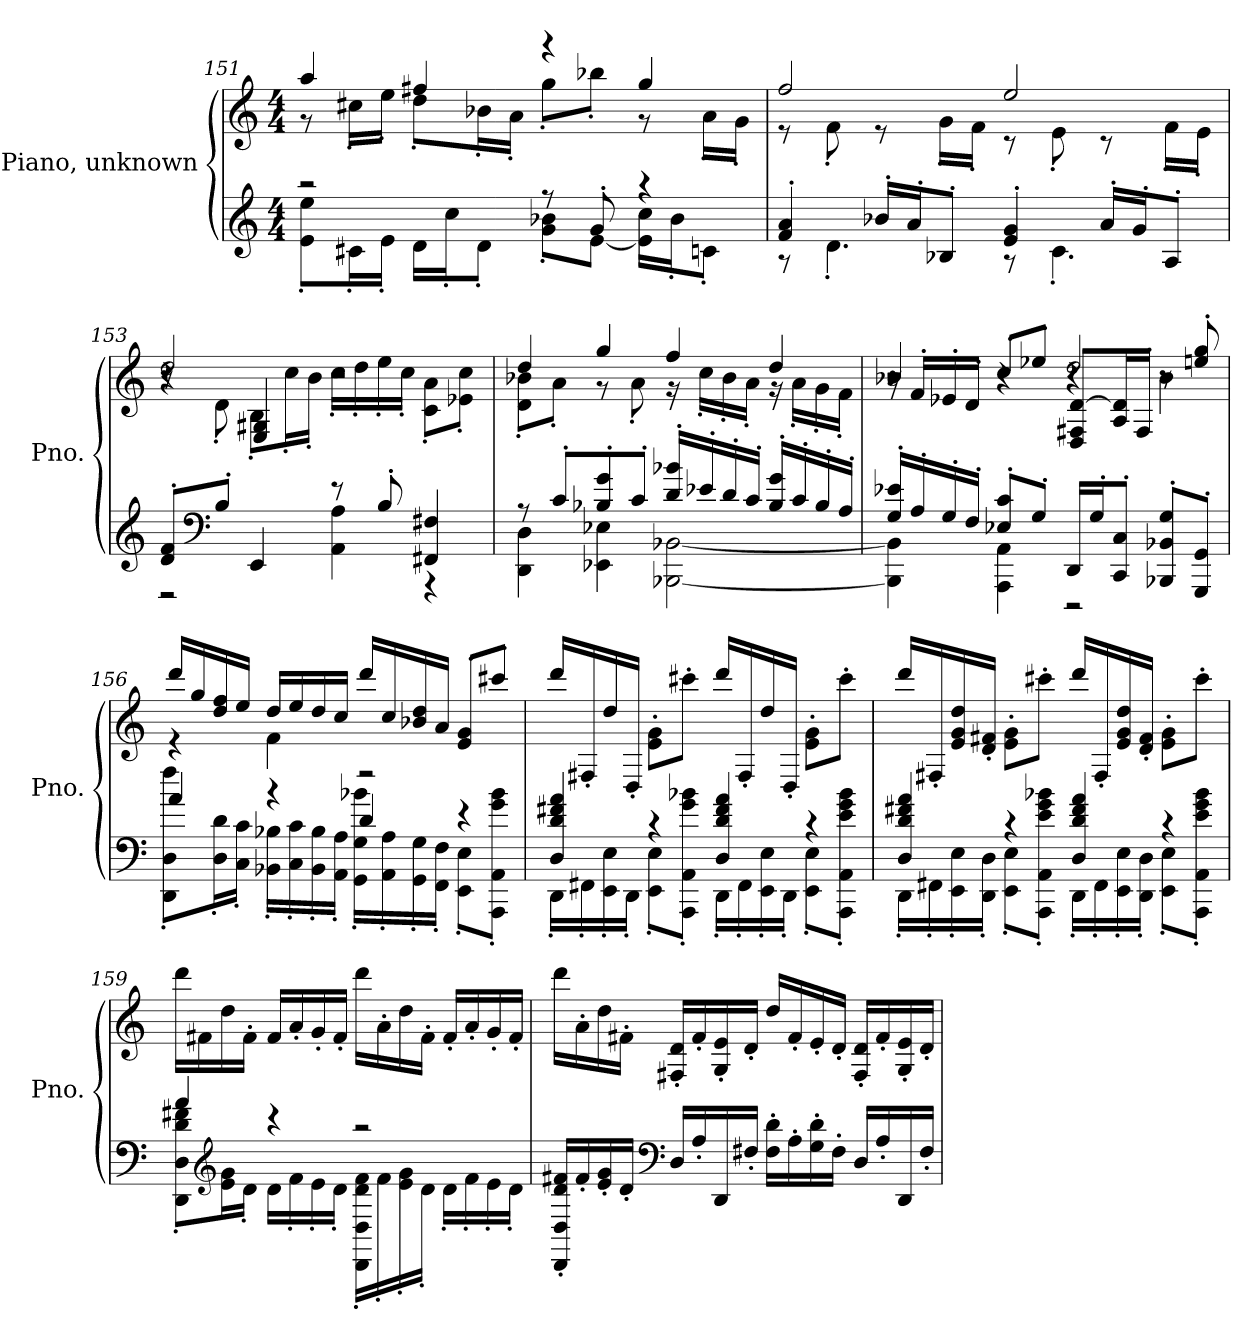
**kern	**kern
*part1	*part1
*staff2	*staff1
*I"Piano, unknown	*
*I'Pno.	*
!!LO:LB:g=z
*clefG2	*clefG2
*k[]	*k[]
*M4/4	*M4/4
=151	=151
*^	*^
2r	8e\' 8ee\'L	4aa/	8r
.	16c#X'\L	.	16cc#X'\LL
.	16e'\JJ	.	16ee'\JJ
.	16d\LL	4ff#X/	8dd'\L
.	16cc'\J	.	.
.	8d'\J	.	16b-X'\L
.	.	.	16a'\JJ
8r	8g\' 8b-X\'L	4r	8gg'\L
8g'/	[8e\J	.	8bb-X'\J
4r	16e\] 16cc\LL	4gg/	8r
.	16b-'\J	.	.
.	8cn'\J	.	16a'\LL
.	.	.	16g'\JJ
=152	=152	=152	=152
4f/' 4a/'	8r	2ff/	8r
.	4.d'\	.	8f'\
16b-X'/LL	.	.	8r
16a'/J	.	.	.
8B-X'/J	.	.	16g'\LL
.	.	.	16f'\JJ
4e/' 4g/'	8r	2ee/	8r
.	4.c'\	.	8e'\
16a'/LL	.	.	8r
16g'/J	.	.	.
8A'/J	.	.	16f'\LL
.	.	.	16e'\JJ
!!LO:PB:g=z
=153	=153	=153	=153
*	*	*	*^
8d/' 8f/'L	2r	2dd/	8r	4r
*clefF4	*	*	*	*
8B'/J	.	.	8d'\	.
4EE/	.	.	8B'\L	4E/ 4G#X/
.	.	.	16cc'\L	.
.	.	.	16b'\JJ	.
8r	4AA\ 4A\	2r	16cc'\LL	2r
.	.	.	16dd'\	.
8B'/	.	.	16ee'\	.
.	.	.	16cc'\JJ	.
4FF#X/ 4F#X/	4r	.	8c\' 8a\'L	.
.	.	.	8e-X\' 8cc\'J	.
*	*	*	*v	*v
=154	=154	=154	=154
8r	4DD\ 4D\	4dd/	8d\' 8b-X\'L
8c'/L	.	.	8a'\J
8B-X/' 8g/'	4EE-X\ 4E-X\	4gg/	8r
8c'/J	.	.	8a'\
16d/' 16b-X/'LL	[2BBB-X\ [2BB-X\	4ff/	16r
16e-X'/	.	.	16cc'\LL
16d'/	.	.	16b-'\
16c'/JJ	.	.	16a'\JJ
16B-/' 16g/'LL	.	4dd/	16r
16c'/	.	.	16a'\LL
16B-'/	.	.	16g'\
16A'/JJ	.	.	16f'\JJ
!!LO:LB:g=z
=155	=155	=155	=155
*	*	*	*^
16G/' 16e-X/'LL	4BBB-\] 4BB-\]	4b-X/	2r	16r
16A'/	.	.	.	16f'/LL
16G'/	.	.	.	16e-X'/
16F'/JJ	.	.	.	16d'/JJ
8E-X/' 8c/'L	4AAA\ 4AA\	4r	.	8cc'/L
8G'/J	.	.	.	8ee-X'/J
16DD/LL	2r	2dd/	4r	8D/ 8F#X/ [8d/L
16G'/J	.	.	.	.
8CC/' 8C/'J	.	.	.	16A/ 16d/]L
.	.	.	.	16F#'/JJ
8BBB-X/' 8BB-X/' 8G/'L	.	.	4b-\	8r
8GGG/' 8GG/'J	.	.	.	8een/' 8gg/'
*	*	*	*v	*v
=156	=156	=156	=156
4a/	8DD\' 8D\' 8ff\'L	16ddd/LL	4r
.	.	16gg/	.
.	16D\' 16d\'L	16dd/ 16ff/	.
.	16C\' 16c\'JJ	16ee/JJ	.
4r	16BB-X\' 16B-X\'LL	16dd/LL	4f\
.	16C\' 16c\'	16ee/	.
.	16BB-\' 16B-\'	16dd/	.
.	16AA\' 16A\'JJ	16cc/JJ	.
4d/	16GG\' 16G\' 16b-X\'LL	16ddd/LL	2r
.	16AA\' 16A\'	16cc/	.
.	16GG\' 16G\'	16b-X/ 16dd/	.
.	16FF\' 16F\'JJ	16a/JJ	.
4r	8EE\' 8E\'L	8e/' 8g/'L	.
.	8AAA\' 8AA\' 8g\' 8b-\'J	8ccc#X'/J	.
*	*	*v	*v
!!LO:LB:g=z
=157	=157	=157
4D/ 4d/ 4f#X/ 4a/	16DD'\LL	16ddd/LL
.	16FF#X'\	16F#X'/
.	16EE\' 16E\'	16dd/
.	16DD'\JJ	16D'/JJ
4r	8EE\' 8E\'L	8e\' 8g\'L
.	8AAA\' 8AA\' 8g\' 8b-X\'J	8ccc#X'\J
4D/ 4d/ 4f#/ 4a/	16DD'\LL	16ddd/LL
.	16FF#'\	16F#'/
.	16EE\' 16E\'	16dd/
.	16DD'\JJ	16D'/JJ
4r	8EE\' 8E\'L	8e\' 8g\'L
.	8AAA\' 8AA\' 8e\' 8g\' 8b-\'J	8ccc#'\J
=158	=158	=158
4D/ 4d/ 4f#X/ 4a/	16DD'\LL	16ddd/LL
.	16FF#X'\	16F#X'/
.	16EE\' 16E\'	16e/ 16g/ 16dd/
.	16DD\' 16D\'JJ	16d/' 16f#X/'JJ
4r	8EE\' 8E\'L	8e\' 8g\'L
.	8AAA\' 8AA\' 8e\' 8g\' 8b-X\'J	8ccc#X'\J
4D/ 4d/ 4f#/ 4a/	16DD'\LL	16ddd/LL
.	16FF#'\	16F#'/
.	16EE\' 16E\'	16e/ 16g/ 16dd/
.	16DD\' 16D\'JJ	16d/' 16f#/'JJ
4r	8EE\' 8E\'L	8e\' 8g\'L
.	8AAA\' 8AA\' 8e\' 8g\' 8b-\'J	8ccc#'\J
!!LO:LB:g=z
=159	=159	=159
4a/	8DD\' 8D\' 8d\' 8f#X\'L	16ddd\LL
.	.	16f#X\
*clefG2	*	*
.	16e\ 16g\L	16dd\
.	16d'\JJ	16f#'\JJ
4r	16d\LL	16f#/LL
.	16f#'\	16a'/
.	16e'\	16g'/
.	16d'\JJ	16f#'/JJ
2r	16DD\' 16D\' 16d\' 16f#\'LL	16ddd\LL
.	16f#'\	16a'\
.	16e\' 16g\'	16dd\
.	16d'\JJ	16f#'\JJ
.	16d'\LL	16f#'/LL
.	16f#'\	16a'/
.	16e'\	16g'/
.	16d'\JJ	16f#'/JJ
*v	*v	*
=160	=160
16DD/' 16D/' 16d/' 16f#X/'LL	16ddd\LL
16f#'/	16a'\
16e/' 16g/'	16dd\
16d'/JJ	16f#X'\JJ
*clefF4	*
16D/LL	16F#X/' 16d/'LL
16A'/	16f#'/
16DD/	16G/' 16e/'
16F#X'/JJ	16d'/JJ
16F#\' 16d\'LL	16dd/LL
16A'\	16f#'/
16G\' 16d\'	16e'/
16F#'\JJ	16d'/JJ
16D/LL	16F#/' 16d/'LL
16A'/	16f#'/
16DD/	16G/' 16e/'
16F#'/JJ	16d'/JJ
=	=
*-	*-
